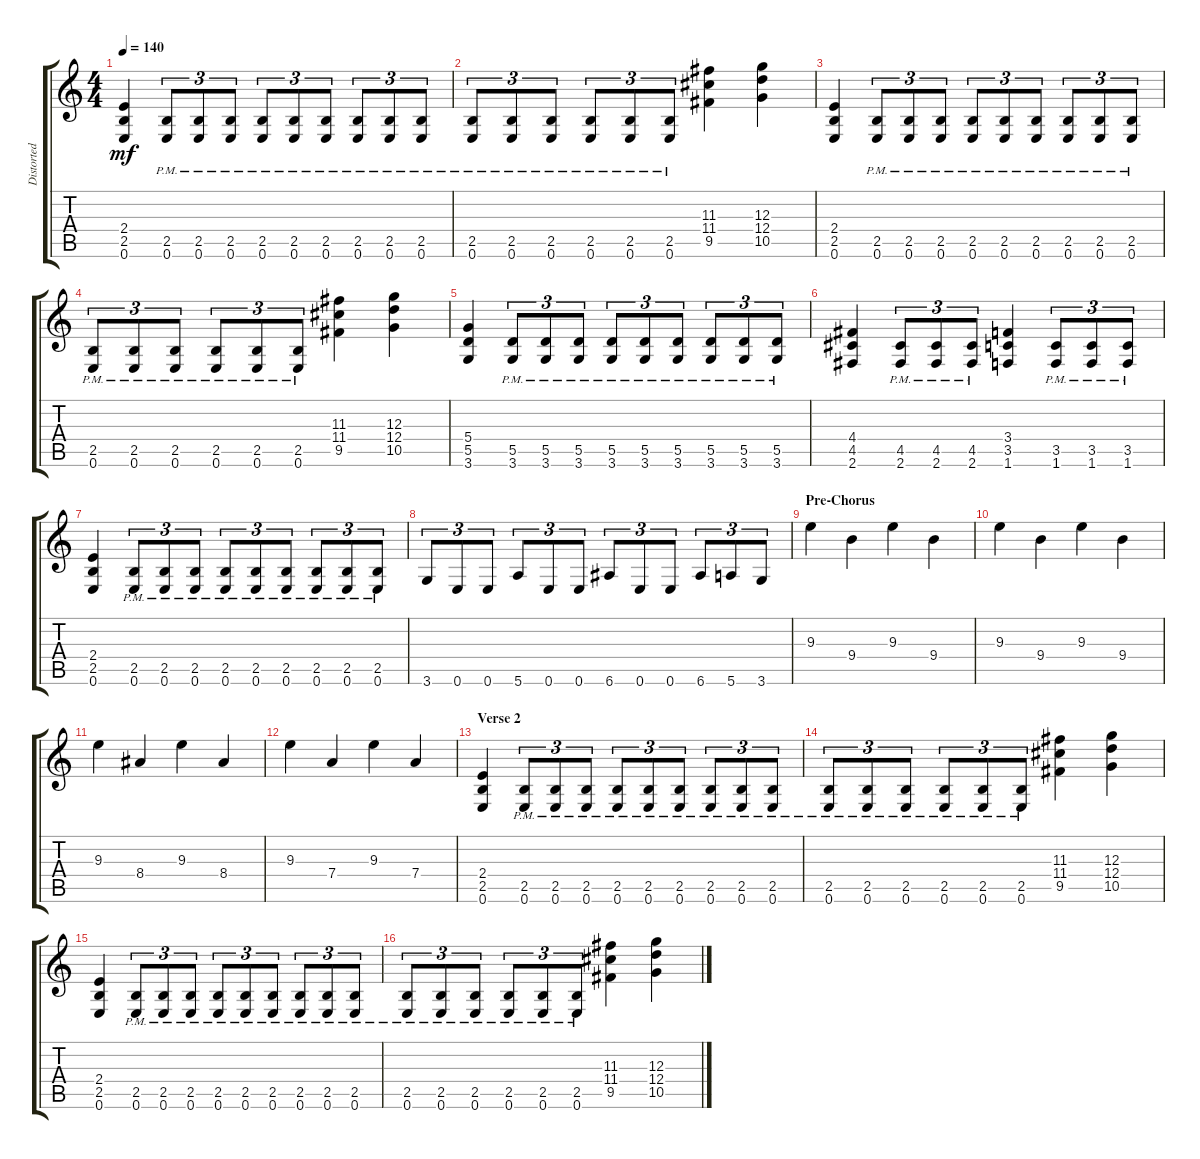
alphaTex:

\track ("Distorted Lead" "Distorted ") {instrument distortionguitar}
\staff {score tabs}
\tuning (E4 B3 G3 D3 A2 E2) {hide}
\ts (4 4)
\tempo 140
\clef g2
\ks c
(2.4 2.5 0.6).4{dy mf} (2.5{pm} 0.6{pm}).8{tu (3 2)} (2.5{pm} 0.6{pm}).8{tu (3 2)} (2.5{pm} 0.6{pm}).8{tu (3 2)} (2.5{pm} 0.6{pm}).8{tu (3 2)} (2.5{pm} 0.6{pm}).8{tu (3 2)} (2.5{pm} 0.6{pm}).8{tu (3 2)} (2.5{pm} 0.6{pm}).8{tu (3 2)} (2.5{pm} 0.6{pm}).8{tu (3 2)} (2.5{pm} 0.6{pm}).8{tu (3 2)} |
(2.5{pm} 0.6{pm}).8{tu (3 2)} (2.5{pm} 0.6{pm}).8{tu (3 2)} (2.5{pm} 0.6{pm}).8{tu (3 2)} (2.5{pm} 0.6{pm}).8{tu (3 2)} (2.5{pm} 0.6{pm}).8{tu (3 2)} (2.5{pm} 0.6{pm}).8{tu (3 2)} (11.3 11.4 9.5).4 (12.3 12.4 10.5).4 |
(2.4 2.5 0.6).4 (2.5{pm} 0.6{pm}).8{tu (3 2)} (2.5{pm} 0.6{pm}).8{tu (3 2)} (2.5{pm} 0.6{pm}).8{tu (3 2)} (2.5{pm} 0.6{pm}).8{tu (3 2)} (2.5{pm} 0.6{pm}).8{tu (3 2)} (2.5{pm} 0.6{pm}).8{tu (3 2)} (2.5{pm} 0.6{pm}).8{tu (3 2)} (2.5{pm} 0.6{pm}).8{tu (3 2)} (2.5{pm} 0.6{pm}).8{tu (3 2)} |
(2.5{pm} 0.6{pm}).8{tu (3 2)} (2.5{pm} 0.6{pm}).8{tu (3 2)} (2.5{pm} 0.6{pm}).8{tu (3 2)} (2.5{pm} 0.6{pm}).8{tu (3 2)} (2.5{pm} 0.6{pm}).8{tu (3 2)} (2.5{pm} 0.6{pm}).8{tu (3 2)} (11.3 11.4 9.5).4 (12.3 12.4 10.5).4 |
(5.4 5.5 3.6).4 (5.5{pm} 3.6{pm}).8{tu (3 2)} (5.5{pm} 3.6{pm}).8{tu (3 2)} (5.5{pm} 3.6{pm}).8{tu (3 2)} (5.5{pm} 3.6{pm}).8{tu (3 2)} (5.5{pm} 3.6{pm}).8{tu (3 2)} (5.5{pm} 3.6{pm}).8{tu (3 2)} (5.5{pm} 3.6{pm}).8{tu (3 2)} (5.5{pm} 3.6{pm}).8{tu (3 2)} (5.5{pm} 3.6{pm}).8{tu (3 2)} |
(4.4 4.5 2.6).4 (4.5{pm} 2.6{pm}).8{tu (3 2)} (4.5{pm} 2.6{pm}).8{tu (3 2)} (4.5{pm} 2.6{pm}).8{tu (3 2)} (3.4 3.5 1.6).4 (3.5{pm} 1.6{pm}).8{tu (3 2)} (3.5{pm} 1.6{pm}).8{tu (3 2)} (3.5{pm} 1.6{pm}).8{tu (3 2)} |
(2.4 2.5 0.6).4 (2.5{pm} 0.6{pm}).8{tu (3 2)} (2.5{pm} 0.6{pm}).8{tu (3 2)} (2.5{pm} 0.6{pm}).8{tu (3 2)} (2.5{pm} 0.6{pm}).8{tu (3 2)} (2.5{pm} 0.6{pm}).8{tu (3 2)} (2.5{pm} 0.6{pm}).8{tu (3 2)} (2.5{pm} 0.6{pm}).8{tu (3 2)} (2.5{pm} 0.6{pm}).8{tu (3 2)} (2.5{pm} 0.6{pm}).8{tu (3 2)} |
3.6.8{tu (3 2)} 0.6.8{tu (3 2)} 0.6.8{tu (3 2)} 5.6.8{tu (3 2)} 0.6.8{tu (3 2)} 0.6.8{tu (3 2)} 6.6.8{tu (3 2)} 0.6.8{tu (3 2)} 0.6.8{tu (3 2)} 6.6.8{tu (3 2)} 5.6.8{tu (3 2)} 3.6.8{tu (3 2)} |
\section ("" "Pre-Chorus")
9.3.4 9.4.4 9.3.4 9.4.4 |
9.3.4 9.4.4 9.3.4 9.4.4 |
9.3.4 8.4.4 9.3.4 8.4.4 |
9.3.4 7.4.4 9.3.4 7.4.4 |
\section ("" "Verse 2")
(2.4 2.5 0.6).4 (2.5{pm} 0.6{pm}).8{tu (3 2)} (2.5{pm} 0.6{pm}).8{tu (3 2)} (2.5{pm} 0.6{pm}).8{tu (3 2)} (2.5{pm} 0.6{pm}).8{tu (3 2)} (2.5{pm} 0.6{pm}).8{tu (3 2)} (2.5{pm} 0.6{pm}).8{tu (3 2)} (2.5{pm} 0.6{pm}).8{tu (3 2)} (2.5{pm} 0.6{pm}).8{tu (3 2)} (2.5{pm} 0.6{pm}).8{tu (3 2)} |
(2.5{pm} 0.6{pm}).8{tu (3 2)} (2.5{pm} 0.6{pm}).8{tu (3 2)} (2.5{pm} 0.6{pm}).8{tu (3 2)} (2.5{pm} 0.6{pm}).8{tu (3 2)} (2.5{pm} 0.6{pm}).8{tu (3 2)} (2.5{pm} 0.6{pm}).8{tu (3 2)} (11.3 11.4 9.5).4 (12.3 12.4 10.5).4 |
(2.4 2.5 0.6).4 (2.5{pm} 0.6{pm}).8{tu (3 2)} (2.5{pm} 0.6{pm}).8{tu (3 2)} (2.5{pm} 0.6{pm}).8{tu (3 2)} (2.5{pm} 0.6{pm}).8{tu (3 2)} (2.5{pm} 0.6{pm}).8{tu (3 2)} (2.5{pm} 0.6{pm}).8{tu (3 2)} (2.5{pm} 0.6{pm}).8{tu (3 2)} (2.5{pm} 0.6{pm}).8{tu (3 2)} (2.5{pm} 0.6{pm}).8{tu (3 2)} |
(2.5{pm} 0.6{pm}).8{tu (3 2)} (2.5{pm} 0.6{pm}).8{tu (3 2)} (2.5{pm} 0.6{pm}).8{tu (3 2)} (2.5{pm} 0.6{pm}).8{tu (3 2)} (2.5{pm} 0.6{pm}).8{tu (3 2)} (2.5{pm} 0.6{pm}).8{tu (3 2)} (11.3 11.4 9.5).4 (12.3 12.4 10.5).4
